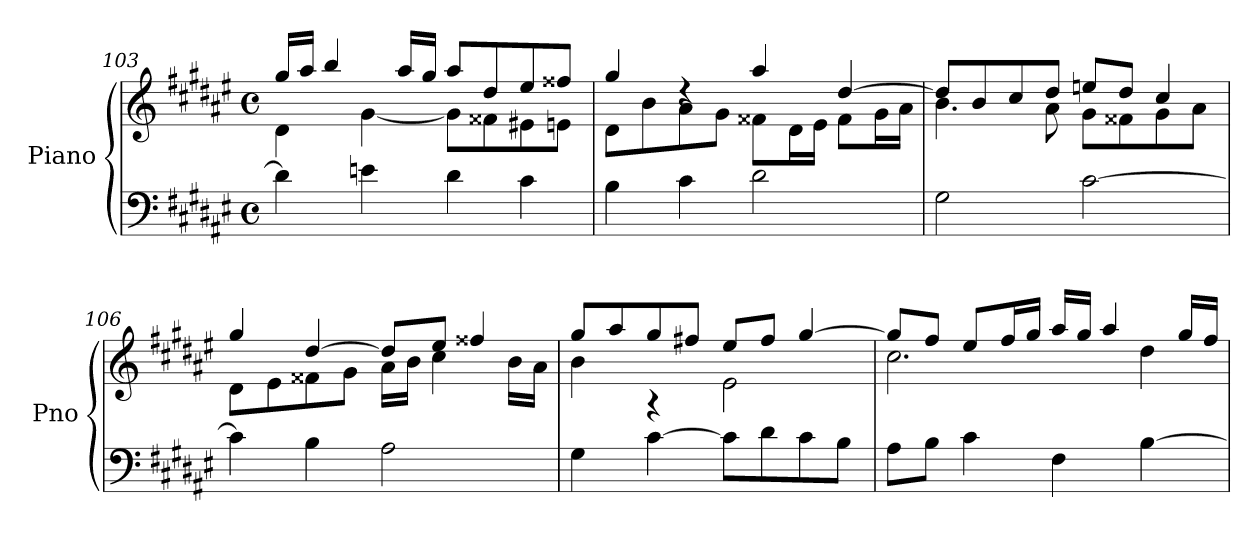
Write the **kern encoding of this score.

**kern	**kern
*part1	*part1
*staff2	*staff1
*I"Piano	*
*I'Pno	*
*clefF4	*clefG2
*k[f#c#g#d#a#e#]	*k[f#c#g#d#a#e#]
*M4/4	*M4/4
*met(c)	*met(c)
=103	=103
*	*^
4d#\]	16gg#/LL	4d#\
.	16aa#/JJ	.
.	4bb/	.
4en\	.	[4g#\
.	16aa#/LL	.
.	16gg#/JJ	.
4d#\	8aa#/L	8g#\L]
.	8dd#/	8f##X\
4c#\	8ee#/	8e#X\
.	8ff##X/J	8en\J
=104	=104	=104
4B\	4gg#/	8d#\L
.	.	8b\
4c#\	4rdd	8a#\
.	.	8g#\J
2d#\	4aa#/	8f##X\L
.	.	16d#\L
.	.	16e#\JJ
.	[4dd#/	8f##i\L
.	.	16g#\L
.	.	16a#\JJ
!!LO:LB:g=z	!!
=105	=105	=105
2G#\	8dd#/L]	4.b\
.	8b/	.
.	8cc#/	.
.	8dd#/J	8a#\
[2c#\	8een/L	8g#\L
.	8dd#/J	8f##X\
.	4cc#/	8g#\
.	.	8a#\J
=106	=106	=106
4c#\]	4gg#/	8d#\L
.	.	8e#\
4B\	[4dd#/	8f##X\
.	.	8g#\J
2A#\	8dd#/L]	16a#\LL
.	.	16b\JJ
.	8ee#/J	4cc#\
.	4ff##X/	.
.	.	16b\LL
.	.	16a#\JJ
=107	=107	=107
4G#\	8gg#/L	4b\
.	8aa#/	.
[4c#\	8gg#/	4rA
.	8ff#X/J	.
8c#\L]	8ee#/L	2e#\
8d#\	8ff#/J	.
8c#\	[4gg#/	.
8B\J	.	.
=108	=108	=108
8A#\L	8gg#/L]	2.cc#\
8B\J	8ff#/J	.
4c#\	8ee#/L	.
.	16ff#/L	.
.	16gg#/JJ	.
4F#\	16aa#/LL	.
.	16gg#/JJ	.
.	4aa#/	.
[4B\	.	4dd#\
.	16gg#/LL	.
.	16ff#/JJ	.
*	*v	*v
=	=
*-	*-
